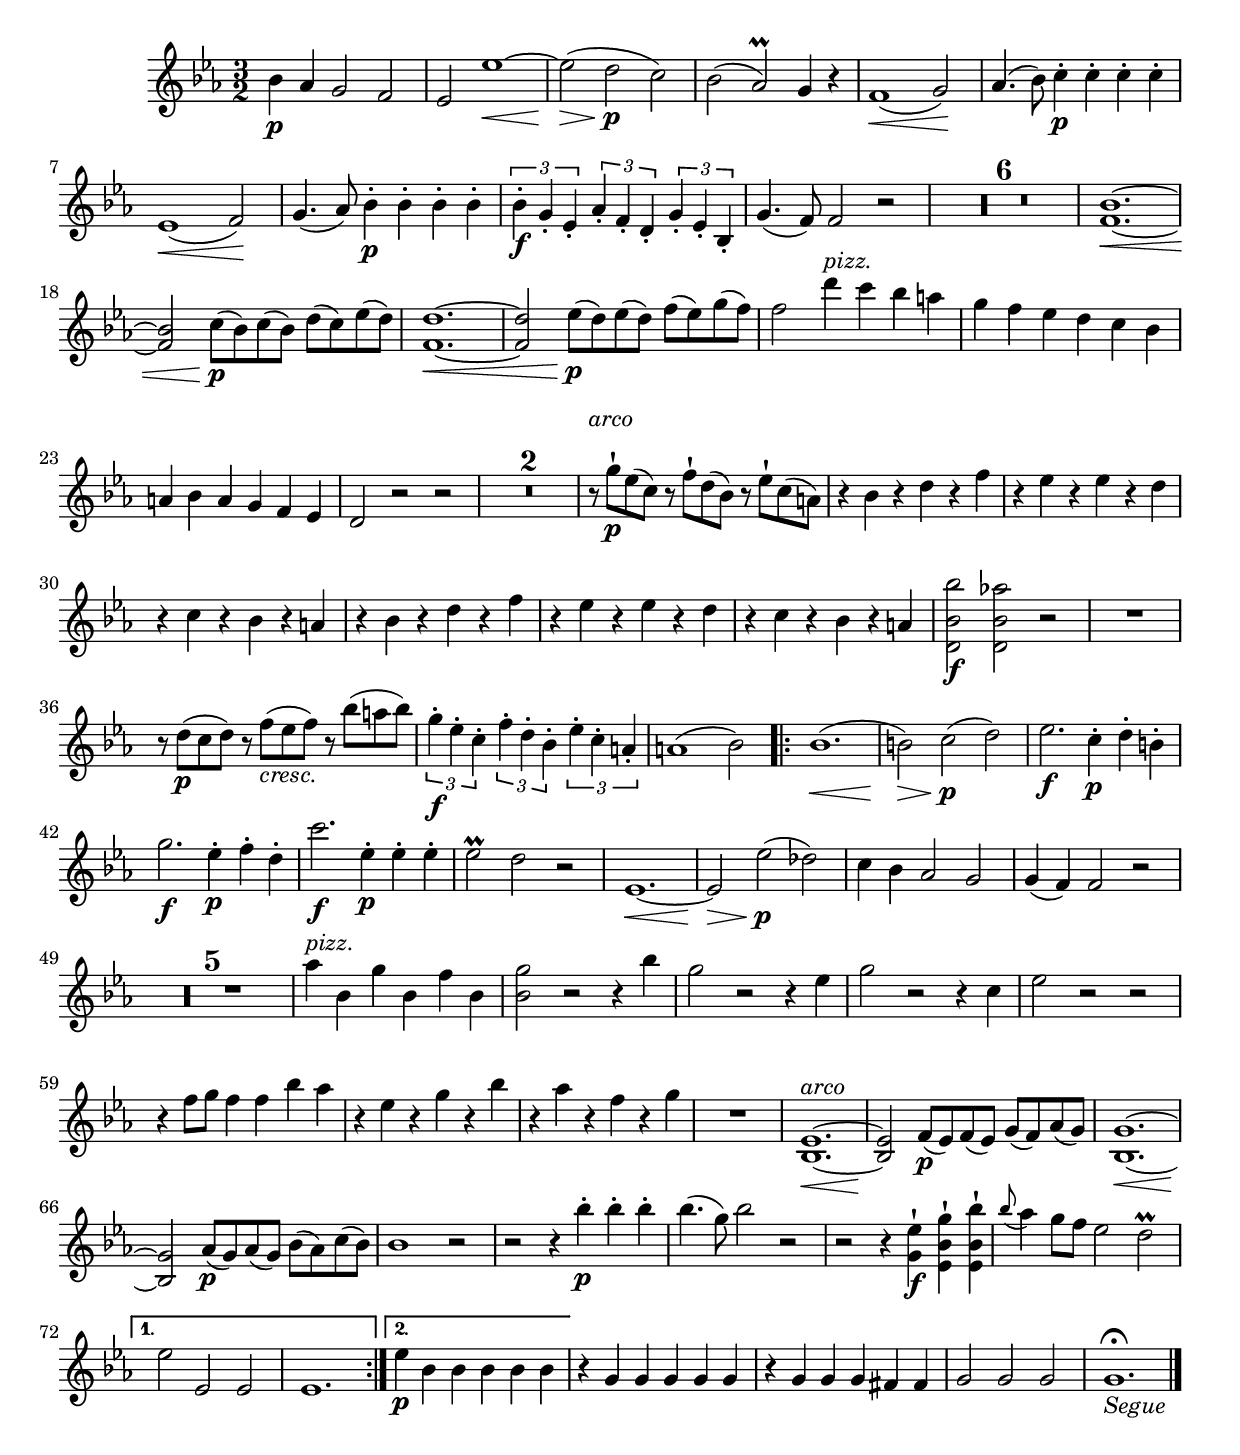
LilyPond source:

\version "2.16.0"      %Gossec - Symphonie mi bémol
                        %Violon1 - 1er mvt
\relative c''{
\clef treble
\key ees \major
\time 3/2




bes4\p aes g2 f
ees ees'1\< ~
ees2\!\>( d\p c)
bes( aes)\prall g4 r
f1\<( g2)\!
aes4.( bes8) c4-.\p c-. c-. c-.
ees,1(\< f2)\!
g4.( aes8) bes4-.\p bes-. bes-. bes-.
\times 2/3 {bes4-.\f g-. ees-.} \times 2/3 {aes4-. f-. d-.} \times 2/3 {g4-. ees-. bes-.}
g'4.( f8) f2 r
\set Score.skipBars = ##t R1. * 6 
%
%
%
%
%
<f bes>1.\< ~
<f bes>2 c'8\p( bes) c( bes) d( c) ees( d)
<f, d'>1.\< ~
<f d'>2 ees'8\p( d) ees( d) f( ees) g( f)
f2 d'4^\markup{\italic "pizz."} c bes a
g f ees d c bes
a bes a g f ees 
d2 r r
\set Score.skipBars = ##t R1. * 2 
%
r8^\markup{\pad-markup #2.0 \italic "arco"} g'-|\p ees( c) r f-| d( bes) r ees-| c( a)
r4 bes r d r f
r ees r ees r d
r c r bes r a
r bes r d r f
r ees r ees r d
r c r bes r a
<d, bes' bes'>2\f <d bes' aes'!> r
R1.
r8 d'\p( c d) r f_\markup{\italic "cresc."}( ees f) r bes( a bes)
\times 2/3 {g4-.\f ees-. c-.} \times 2/3 {f-. d-. bes-.} \times 2/3 {ees-. c-. a-.}
a1( bes2) \repeat volta 2 {
bes1.\<(
b2\!\>) c\p\!( d)
ees2.\f c4-.\p d-. b-.
g'2.\f ees4-.\p f-. d-.
c'2.\f ees,4-.\p ees-. ees-.
ees2\prall d r
ees,1.\< ~
ees2\!\> ees'\!\p( des)
c4 bes aes2 g
g4( f) f2 r
\set Score.skipBars = ##t R1. * 5 
%
%
%
%
aes'4^\markup{\italic "pizz."} bes, g' bes, f' bes,
<bes g'>2 r r4 bes'
g2 r r4 ees
g2 r r4 c,
ees2 r r
r4 f8 g f4 f bes aes
r ees r g r bes
r aes r f r g
R1.
<bes,, ees>1.\<^\markup{\italic "arco"}  ~
<bes ees>2\! f'8\p( ees) f( ees) g( f) aes( g)
<bes, g'>1.\< ~
<bes g'>2\! aes'8\p( g) aes( g) bes( aes) c( bes)
bes1 r2
r r4 bes'-.\p bes-. bes-.
bes4.( g8) bes2 r
r r4 <g, ees'>-|\f <ees bes' g'>-| <ees bes' bes'>-|
\appoggiatura bes''8 aes4 g8 f ees2 d\prall }
\alternative { {ees2 ees, ees | ees1.} 
   {ees'4\p bes bes bes bes bes } }
r g g g g g
r g g g fis fis
g2 g g
g1.^\fermataMarkup_\markup{\italic "Segue"} \bar "|." 
}
